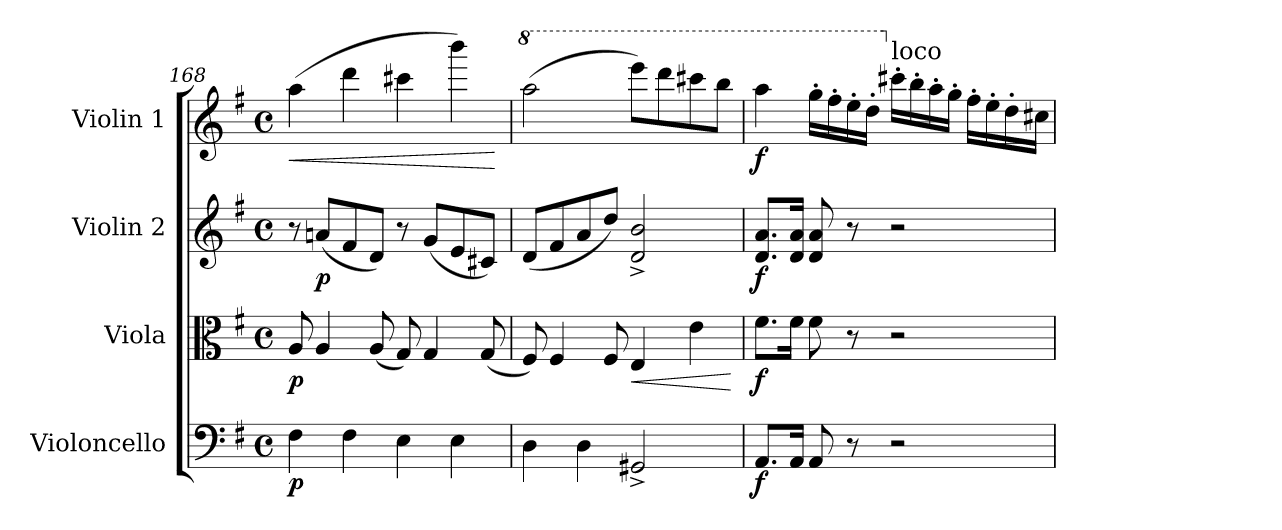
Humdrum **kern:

**kern	**dynam	**kern	**dynam	**kern	**dynam	**kern	**dynam
*part4	*part4	*part3	*part3	*part2	*part2	*part1	*part1
*staff4	*staff4	*staff3	*staff3	*staff2	*staff2	*staff1	*staff1
*I"Violoncello	*	*I"Viola	*	*I"Violin 2	*	*I"Violin 1	*
*I'Vc	*	*I'Vla	*	*I'Vln	*	*I'Vln	*
*clefF4	*	*clefC3	*	*clefG2	*	*clefG2	*
*k[f#]	*	*k[f#]	*	*k[f#]	*	*k[f#]	*
*M4/4	*	*M4/4	*	*M4/4	*	*M4/4	*
*met(c)	*	*met(c)	*	*met(c)	*	*met(c)	*
=168	=168	=168	=168	=168	=168	=168	=168
!	!LO:DY:b	!	!LO:DY:b	!	!	!	!LO:HP:b
4F#\	p	8A/	p	8r	.	(4aa\	<
!	!	!	!	!	!LO:DY:b	!	!
.	.	4A/	.	(<8an/L	p	.	.
4F#\	.	.	.	8f#/	.	4ddd\	.
.	.	(<8A/	.	8d/J)	.	.	.
4E\	.	8G/)	.	8r	.	4ccc#X\	.
.	.	4G/	.	(<8g/L	.	.	.
4E\	.	.	.	8e/	.	4bbb\)	.
.	.	(<8G/	.	8c#X/J)	.	.	.
.	.	.	.	.	.	.	[
!!LO:LB:g=z
=169	=169	=169	=169	=169	=169	=169	=169
*	*	*	*	*	*	*8va	*
4D\	.	8F#/)	.	(<8d/L	.	(2aaa\	.
.	.	4F#/	.	8f#/	.	.	.
4D\	.	.	.	8a/	.	.	.
.	.	8F#/	.	8dd/J)	.	.	.
!	!	!	!LO:HP:b	!	!	!	!
2GG#X^/	.	4E/	<	2d/^ 2b/^	.	8eeee\L)	.
.	.	.	.	.	.	8dddd\	.
.	.	4e\	.	.	.	8cccc#X\	.
.	.	.	.	.	.	8bbb\J	.
.	.	.	[	.	.	.	.
=170	=170	=170	=170	=170	=170	=170	=170
!	!LO:DY:b	!	!LO:DY:b	!	!LO:DY:b	!	!LO:DY:b
8.AA/L	f	8.f#\L	f	8.d/ 8.a/L	f	4aaa\	f
16AA/Jk	.	16f#\Jk	.	16d/ 16a/Jk	.	.	.
8AA/	.	8f#\	.	8d/ 8a/	.	16ggg'\LL	.
.	.	.	.	.	.	16fff#'\	.
8r	.	8r	.	8r	.	16eee'\	.
.	.	.	.	.	.	16ddd'\JJ	.
*	*	*	*	*	*	*X8va	*
!	!	!	!	!	!	!LO:TX:a:t=loco	!
2r	.	2r	.	2r	.	16ccc#X'\LL	.
.	.	.	.	.	.	16bb'\	.
.	.	.	.	.	.	16aa'\	.
.	.	.	.	.	.	16gg'\JJ	.
.	.	.	.	.	.	16ff#'\LL	.
.	.	.	.	.	.	16ee'\	.
.	.	.	.	.	.	16dd'\	.
.	.	.	.	.	.	16cc#X\JJ	.
=	=	=	=	=	=	=	=
*-	*-	*-	*-	*-	*-	*-	*-
